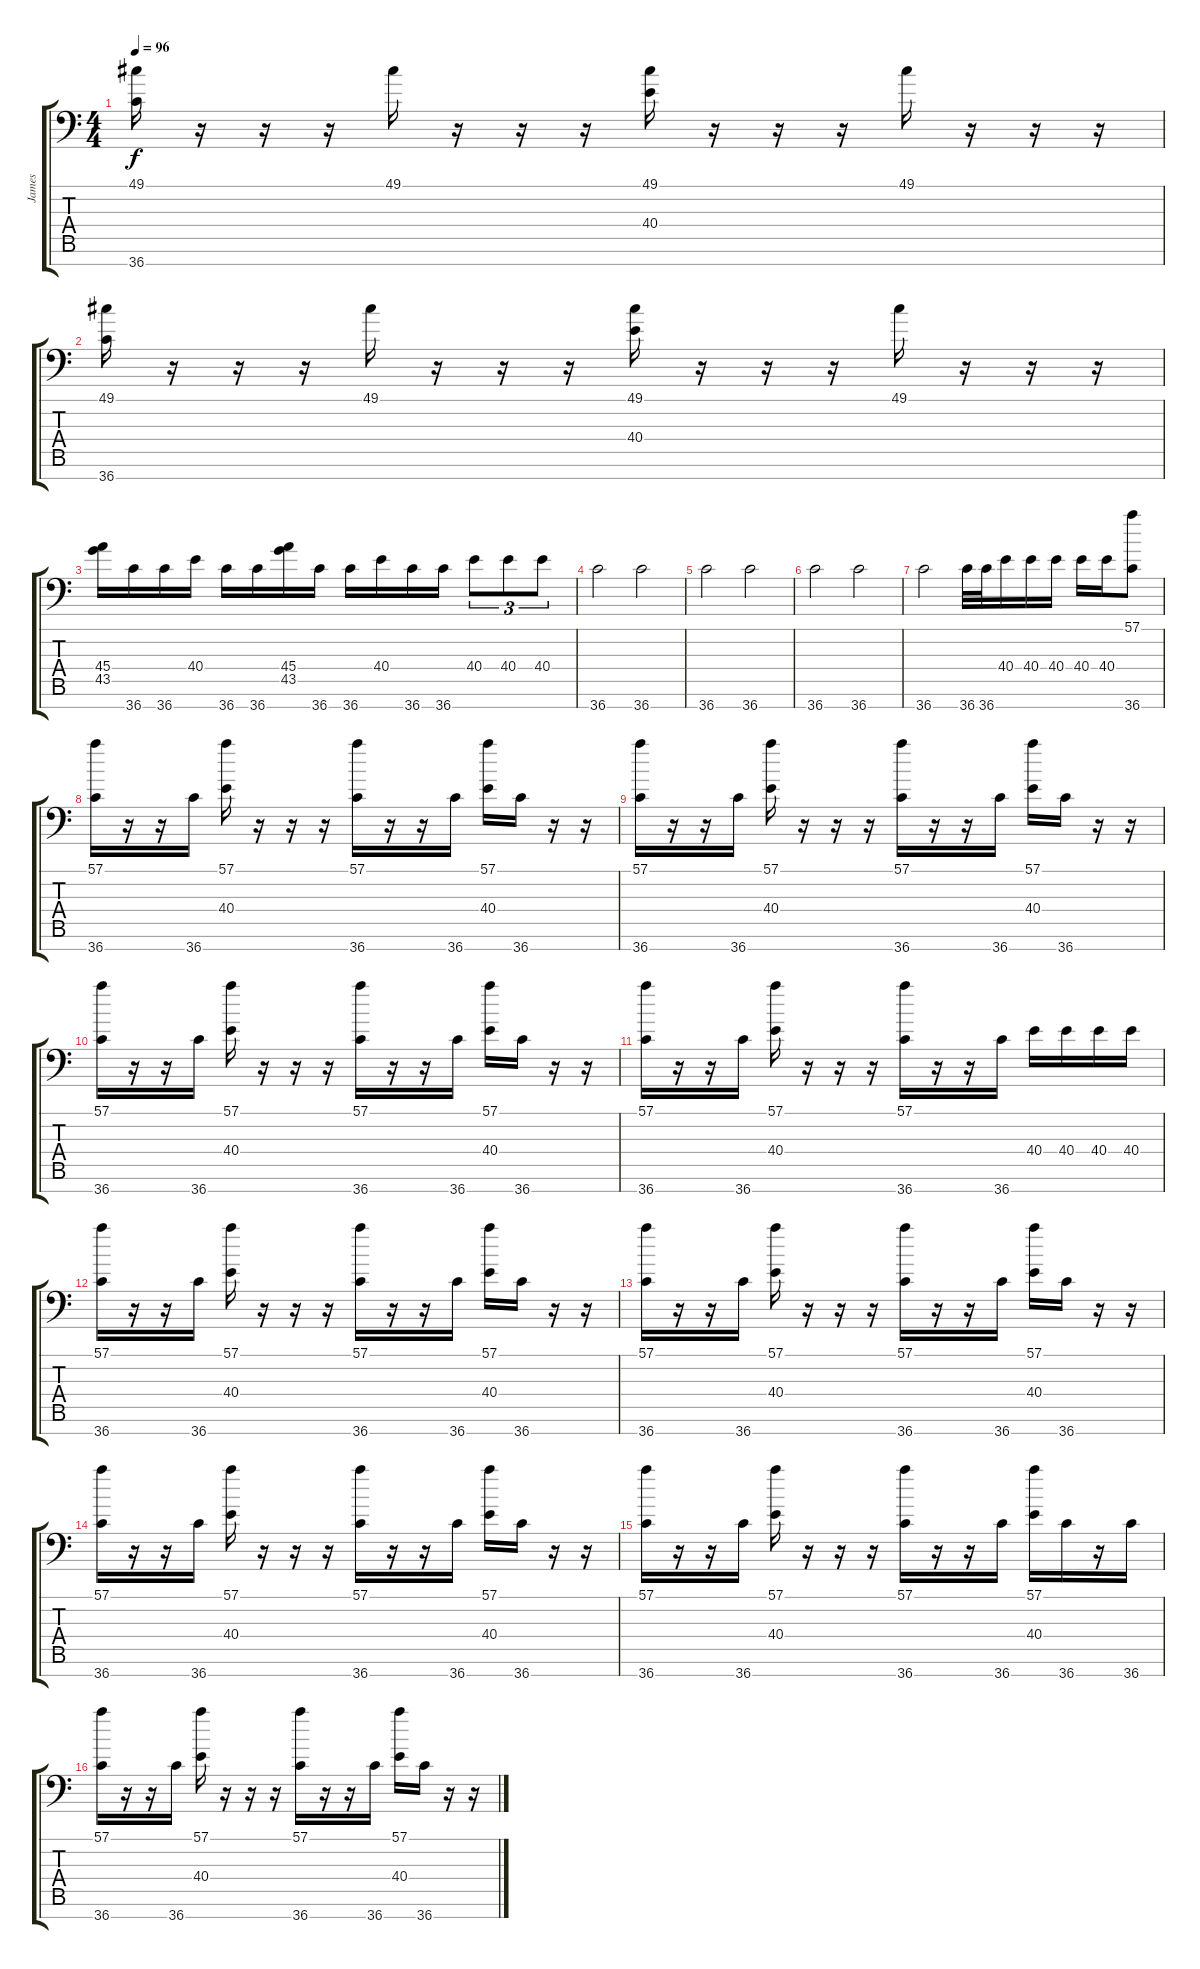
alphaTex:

\track ("James" "James") {instrument acousticgrandpiano}
\staff {score tabs}
\tuning (C-1 C-1 C-1 C-1 C-1 C-1 C-1) {hide}
\ts (4 4)
\tempo 96
\clef f4
\ks c
(49.1 36.7).16{dy f} r.16 r.16 r.16 49.1.16 r.16 r.16 r.16 (49.1 40.4).16 r.16 r.16 r.16 49.1.16 r.16 r.16 r.16 |
(49.1 36.7).16 r.16 r.16 r.16 49.1.16 r.16 r.16 r.16 (49.1 40.4).16 r.16 r.16 r.16 49.1.16 r.16 r.16 r.16 |
(45.4 43.5).16 36.7.16 36.7.16 40.4.16 36.7.16 36.7.16 (45.4 43.5).16 36.7.16 36.7.16 40.4.16 36.7.16 36.7.16 40.4.8{tu (3 2)} 40.4.8{tu (3 2)} 40.4.8{tu (3 2)} |
36.7.2 36.7.2 |
36.7.2 36.7.2 |
36.7.2 36.7.2 |
36.7.2 36.7.32 36.7.32 40.4.16 40.4.16 40.4.16 40.4.16 40.4.16 (57.1 36.7).8 |
(57.1 36.7).16 r.16 r.16 36.7.16 (57.1 40.4).16 r.16 r.16 r.16 (57.1 36.7).16 r.16 r.16 36.7.16 (57.1 40.4).16 36.7.16 r.16 r.16 |
(57.1 36.7).16 r.16 r.16 36.7.16 (57.1 40.4).16 r.16 r.16 r.16 (57.1 36.7).16 r.16 r.16 36.7.16 (57.1 40.4).16 36.7.16 r.16 r.16 |
(57.1 36.7).16 r.16 r.16 36.7.16 (57.1 40.4).16 r.16 r.16 r.16 (57.1 36.7).16 r.16 r.16 36.7.16 (57.1 40.4).16 36.7.16 r.16 r.16 |
(57.1 36.7).16 r.16 r.16 36.7.16 (57.1 40.4).16 r.16 r.16 r.16 (57.1 36.7).16 r.16 r.16 36.7.16 40.4.16 40.4.16 40.4.16 40.4.16 |
(57.1 36.7).16 r.16 r.16 36.7.16 (57.1 40.4).16 r.16 r.16 r.16 (57.1 36.7).16 r.16 r.16 36.7.16 (57.1 40.4).16 36.7.16 r.16 r.16 |
(57.1 36.7).16 r.16 r.16 36.7.16 (57.1 40.4).16 r.16 r.16 r.16 (57.1 36.7).16 r.16 r.16 36.7.16 (57.1 40.4).16 36.7.16 r.16 r.16 |
(57.1 36.7).16 r.16 r.16 36.7.16 (57.1 40.4).16 r.16 r.16 r.16 (57.1 36.7).16 r.16 r.16 36.7.16 (57.1 40.4).16 36.7.16 r.16 r.16 |
(57.1 36.7).16 r.16 r.16 36.7.16 (57.1 40.4).16 r.16 r.16 r.16 (57.1 36.7).16 r.16 r.16 36.7.16 (57.1 40.4).16 36.7.16 r.16 36.7.16 |
(57.1 36.7).16 r.16 r.16 36.7.16 (57.1 40.4).16 r.16 r.16 r.16 (57.1 36.7).16 r.16 r.16 36.7.16 (57.1 40.4).16 36.7.16 r.16 r.16
